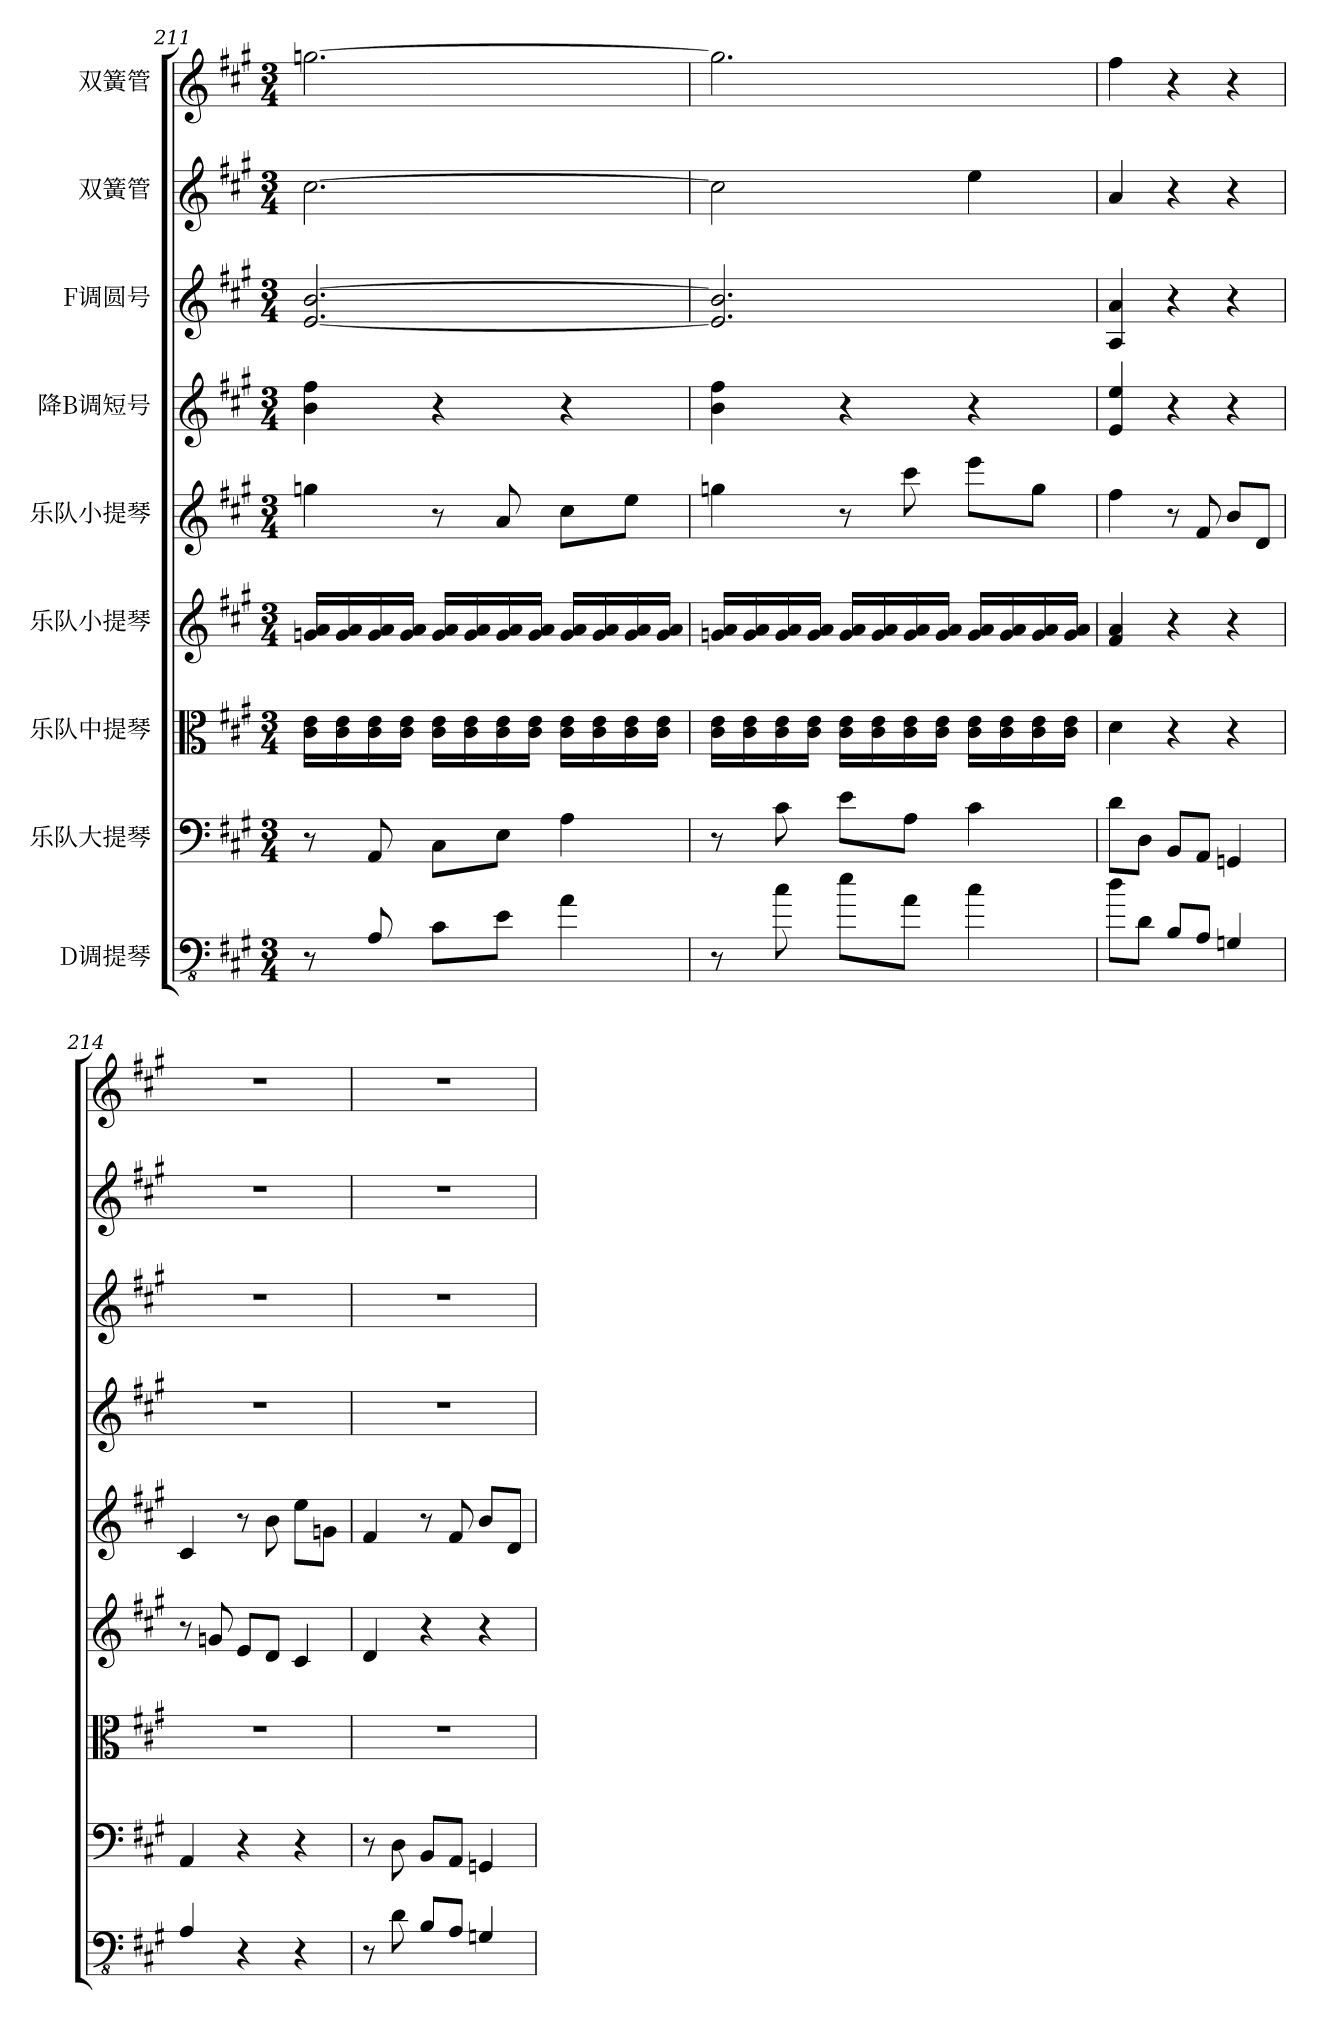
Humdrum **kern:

**kern	**kern	**kern	**kern	**kern	**kern	**kern	**kern	**kern
*part9	*part8	*part7	*part6	*part5	*part4	*part3	*part2	*part1
*staff9	*staff8	*staff7	*staff6	*staff5	*staff4	*staff3	*staff2	*staff1
*I"D调提琴	*I"乐队大提琴	*I"乐队中提琴	*I"乐队小提琴	*I"乐队小提琴	*I"降B调短号	*I"F调圆号	*I"双簧管	*I"双簧管
*clefFv4	*clefF4	*clefC3	*clefG2	*clefG2	*clefG2	*clefG2	*clefG2	*clefG2
*ITrd7c12	*	*	*	*	*ITrd1c2	*ITrd4c7	*	*
*k[f#c#g#]	*k[f#c#g#]	*k[f#c#g#]	*k[f#c#g#]	*k[f#c#g#]	*k[f#]	*k[f#c#]	*k[f#c#g#]	*k[f#c#g#]
*M3/4	*M3/4	*M3/4	*M3/4	*M3/4	*M3/4	*M3/4	*M3/4	*M3/4
=211	=211	=211	=211	=211	=211	=211	=211	=211
8r	8r	16c#\ 16e\LL	16gn/ 16a/LL	4ggn\	4a\ 4ee\	[2.A/ [2.e/	[2.cc#\	[2.ggn\
.	.	16c#\ 16e\	16g/ 16a/	.	.	.	.	.
8AAA/	8AA/	16c#\ 16e\	16g/ 16a/	.	.	.	.	.
.	.	16c#\ 16e\JJ	16g/ 16a/JJ	.	.	.	.	.
8CC#\L	8C#\L	16c#\ 16e\LL	16g/ 16a/LL	8r	4r	.	.	.
.	.	16c#\ 16e\	16g/ 16a/	.	.	.	.	.
8EE\J	8E\J	16c#\ 16e\	16g/ 16a/	8a/	.	.	.	.
.	.	16c#\ 16e\JJ	16g/ 16a/JJ	.	.	.	.	.
4AA\	4A\	16c#\ 16e\LL	16g/ 16a/LL	8cc#\L	4r	.	.	.
.	.	16c#\ 16e\	16g/ 16a/	.	.	.	.	.
.	.	16c#\ 16e\	16g/ 16a/	8ee\J	.	.	.	.
.	.	16c#\ 16e\JJ	16g/ 16a/JJ	.	.	.	.	.
!!LO:PB:g=z
=212	=212	=212	=212	=212	=212	=212	=212	=212
8r	8r	16c#\ 16e\LL	16gn/ 16a/LL	4ggn\	4a\ 4ee\	2.A/] 2.e/]	2cc#\]	2.gg\]
.	.	16c#\ 16e\	16g/ 16a/	.	.	.	.	.
8C#\	8c#\	16c#\ 16e\	16g/ 16a/	.	.	.	.	.
.	.	16c#\ 16e\JJ	16g/ 16a/JJ	.	.	.	.	.
8E\L	8e\L	16c#\ 16e\LL	16g/ 16a/LL	8r	4r	.	.	.
.	.	16c#\ 16e\	16g/ 16a/	.	.	.	.	.
8AA\J	8A\J	16c#\ 16e\	16g/ 16a/	8ccc#\	.	.	.	.
.	.	16c#\ 16e\JJ	16g/ 16a/JJ	.	.	.	.	.
4C#\	4c#\	16c#\ 16e\LL	16g/ 16a/LL	8eee\L	4r	.	4ee\	.
.	.	16c#\ 16e\	16g/ 16a/	.	.	.	.	.
.	.	16c#\ 16e\	16g/ 16a/	8gg\J	.	.	.	.
.	.	16c#\ 16e\JJ	16g/ 16a/JJ	.	.	.	.	.
=213	=213	=213	=213	=213	=213	=213	=213	=213
8D\L	8d\L	4d\	4f#/ 4a/	4ff#\	4d/ 4dd/	4D/ 4d/	4a/	4ff#\
8DD\J	8D\J	.	.	.	.	.	.	.
8BBB/L	8BB/L	4r	4r	8r	4r	4r	4r	4r
8AAA/J	8AA/J	.	.	8f#/	.	.	.	.
4GGGn/	4GGn/	4r	4r	8b/L	4r	4r	4r	4r
.	.	.	.	8d/J	.	.	.	.
=214	=214	=214	=214	=214	=214	=214	=214	=214
4AAA/	4AA/	2.r	8r	4c#/	2.r	2.r	2.r	2.r
.	.	.	8gn/	.	.	.	.	.
4r	4r	.	8e/L	8r	.	.	.	.
.	.	.	8d/J	8b\	.	.	.	.
4r	4r	.	4c#/	8ee\L	.	.	.	.
.	.	.	.	8gn\J	.	.	.	.
!!LO:PB:g=z
=215	=215	=215	=215	=215	=215	=215	=215	=215
8r	8r	2.r	4d/	4f#/	2.r	2.r	2.r	2.r
8DD\	8D\	.	.	.	.	.	.	.
8BBB/L	8BB/L	.	4r	8r	.	.	.	.
8AAA/J	8AA/J	.	.	8f#/	.	.	.	.
4GGGn/	4GGn/	.	4r	8b/L	.	.	.	.
.	.	.	.	8d/J	.	.	.	.
=	=	=	=	=	=	=	=	=
*-	*-	*-	*-	*-	*-	*-	*-	*-
